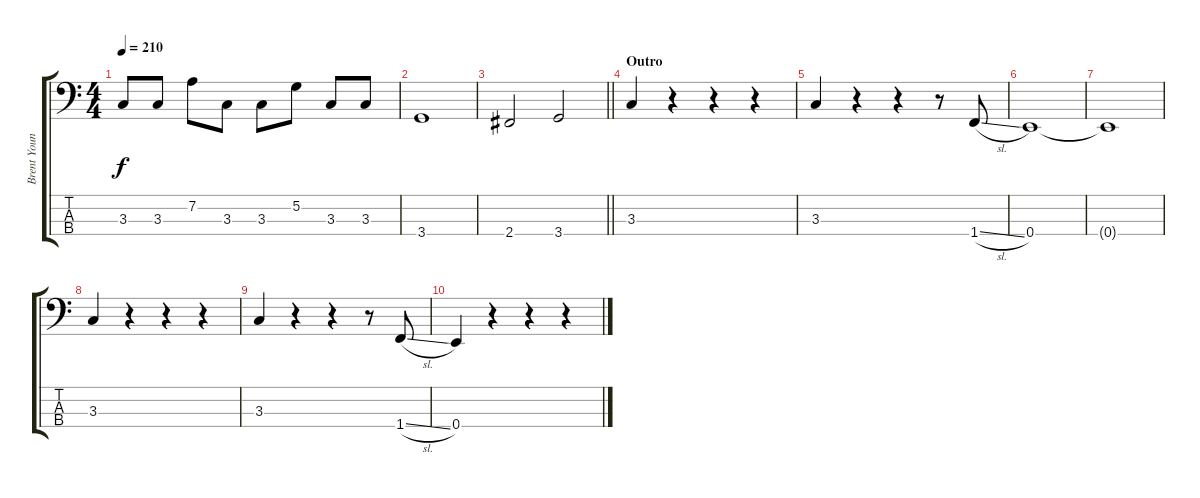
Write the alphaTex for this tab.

\track ("Brent Young" "Brent Youn") {instrument electricbasspick}
\staff {score tabs}
\tuning (G2 D2 A1 E1) {hide}
\ts (4 4)
\tempo 210
\clef f4
\ks c
3.3.8{dy f} 3.3.8 7.2.8 3.3.8 3.3.8 5.2.8 3.3.8 3.3.8 |
3.4.1 |
\barLineRight lightlight
2.4.2 3.4.2 |
\section ("" "Outro")
3.3.4 r.4 r.4 r.4 |
3.3.4 r.4 r.4 r.8 1.4{sl}.8 |
0.4.1 |
0.4{t}.1 |
3.3.4 r.4 r.4 r.4 |
3.3.4 r.4 r.4 r.8 1.4{sl}.8 |
0.4.4 r.4 r.4 r.4
